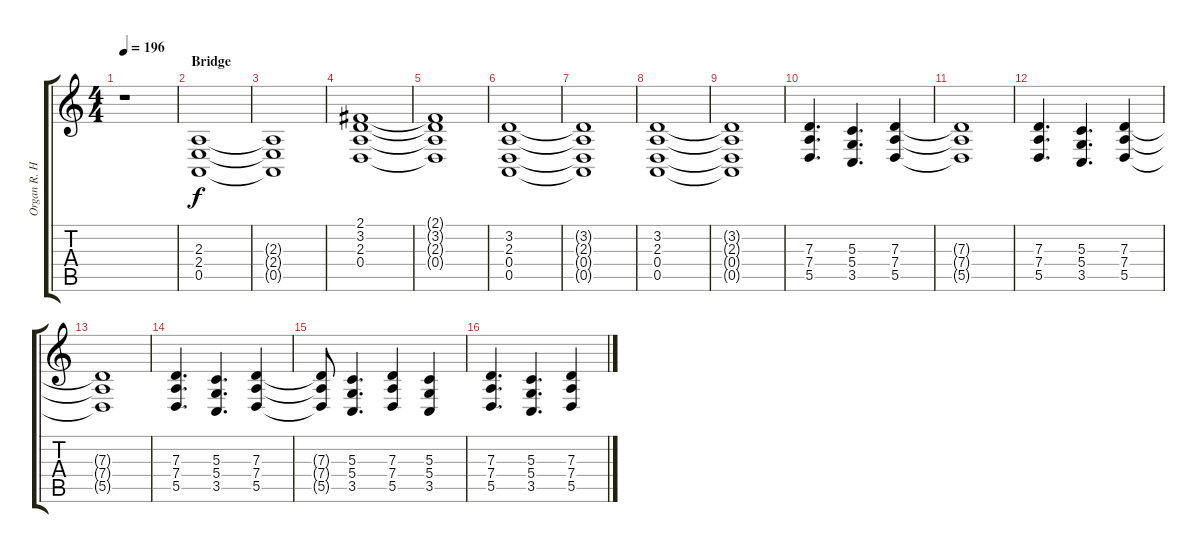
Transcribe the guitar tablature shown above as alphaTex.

\track ("Organ R. Hand (J. Lord)" "Organ R. H") {instrument drawbarorgan}
\staff {score tabs}
\tuning (E4 B3 G3 D3 A2 D2) {hide}
\ts (4 4)
\tempo 196
\clef g2
\ks c
r.1{dy f} |
\section ("" "Bridge")
(2.3 2.4 0.5).1 |
(2.3{t} 2.4{t} 0.5{t}).1 |
(2.1 3.2 2.3 0.4).1 |
(2.1{t} 3.2{t} 2.3{t} 0.4{t}).1 |
(3.2 2.3 0.4 0.5).1 |
(3.2{t} 2.3{t} 0.4{t} 0.5{t}).1 |
(3.2 2.3 0.4 0.5).1 |
(3.2{t} 2.3{t} 0.4{t} 0.5{t}).1 |
(7.3 7.4 5.5).4{d} (5.3 5.4 3.5).4{d} (7.3 7.4 5.5).4 |
(7.3{t} 7.4{t} 5.5{t}).1 |
(7.3 7.4 5.5).4{d} (5.3 5.4 3.5).4{d} (7.3 7.4 5.5).4 |
(7.3{t} 7.4{t} 5.5{t}).1 |
(7.3 7.4 5.5).4{d} (5.3 5.4 3.5).4{d} (7.3 7.4 5.5).4 |
(7.3{t} 7.4{t} 5.5{t}).8 (5.3 5.4 3.5).4{d} (7.3 7.4 5.5).4 (5.3 5.4 3.5).4 |
(7.3 7.4 5.5).4{d} (5.3 5.4 3.5).4{d} (7.3 7.4 5.5).4
